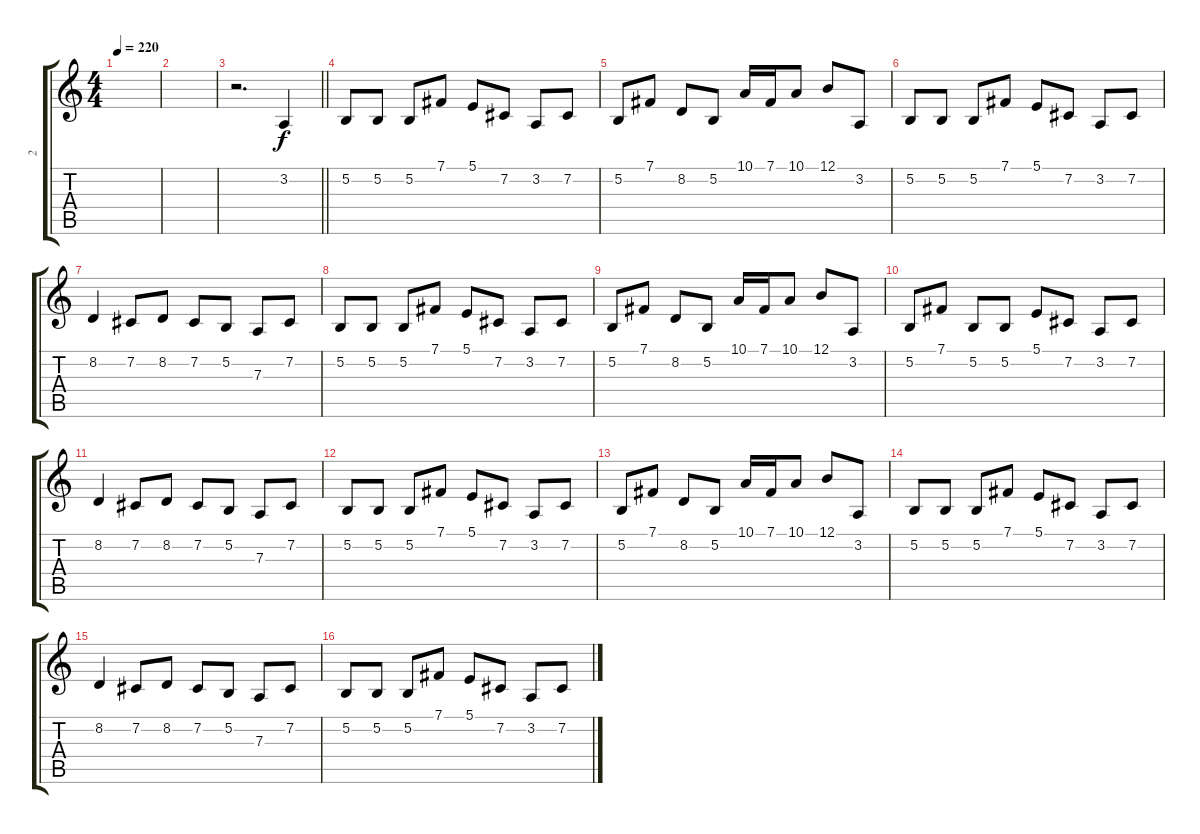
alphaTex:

\track ("2" "2") {instrument fiddle}
\staff {score tabs}
\tuning (B3 Gb3 D3 A2 E2 B1) {hide}
\ts (4 4)
\tempo 220
\clef g2
\ks c
|
|
\barLineRight lightlight
r.2{d volume 14} 3.2.4 |
5.2.8 5.2.8 5.2.8 7.1.8 5.1.8 7.2.8 3.2.8 7.2.8 |
5.2.8 7.1.8 8.2.8 5.2.8 10.1.16 7.1.16 10.1.8 12.1.8 3.2.8 |
5.2.8 5.2.8 5.2.8 7.1.8 5.1.8 7.2.8 3.2.8 7.2.8 |
8.2.4 7.2.8 8.2.8 7.2.8 5.2.8 7.3.8 7.2.8 |
5.2.8 5.2.8 5.2.8 7.1.8 5.1.8 7.2.8 3.2.8 7.2.8 |
5.2.8 7.1.8 8.2.8 5.2.8 10.1.16 7.1.16 10.1.8 12.1.8 3.2.8 |
5.2.8 7.1.8 5.2.8 5.2.8 5.1.8 7.2.8 3.2.8 7.2.8 |
8.2.4 7.2.8 8.2.8 7.2.8 5.2.8 7.3.8 7.2.8 |
5.2.8 5.2.8 5.2.8 7.1.8 5.1.8 7.2.8 3.2.8 7.2.8 |
5.2.8 7.1.8 8.2.8 5.2.8 10.1.16 7.1.16 10.1.8 12.1.8 3.2.8 |
5.2.8 5.2.8 5.2.8 7.1.8 5.1.8 7.2.8 3.2.8 7.2.8 |
8.2.4 7.2.8 8.2.8 7.2.8 5.2.8 7.3.8 7.2.8 |
5.2.8 5.2.8 5.2.8 7.1.8 5.1.8 7.2.8 3.2.8 7.2.8
